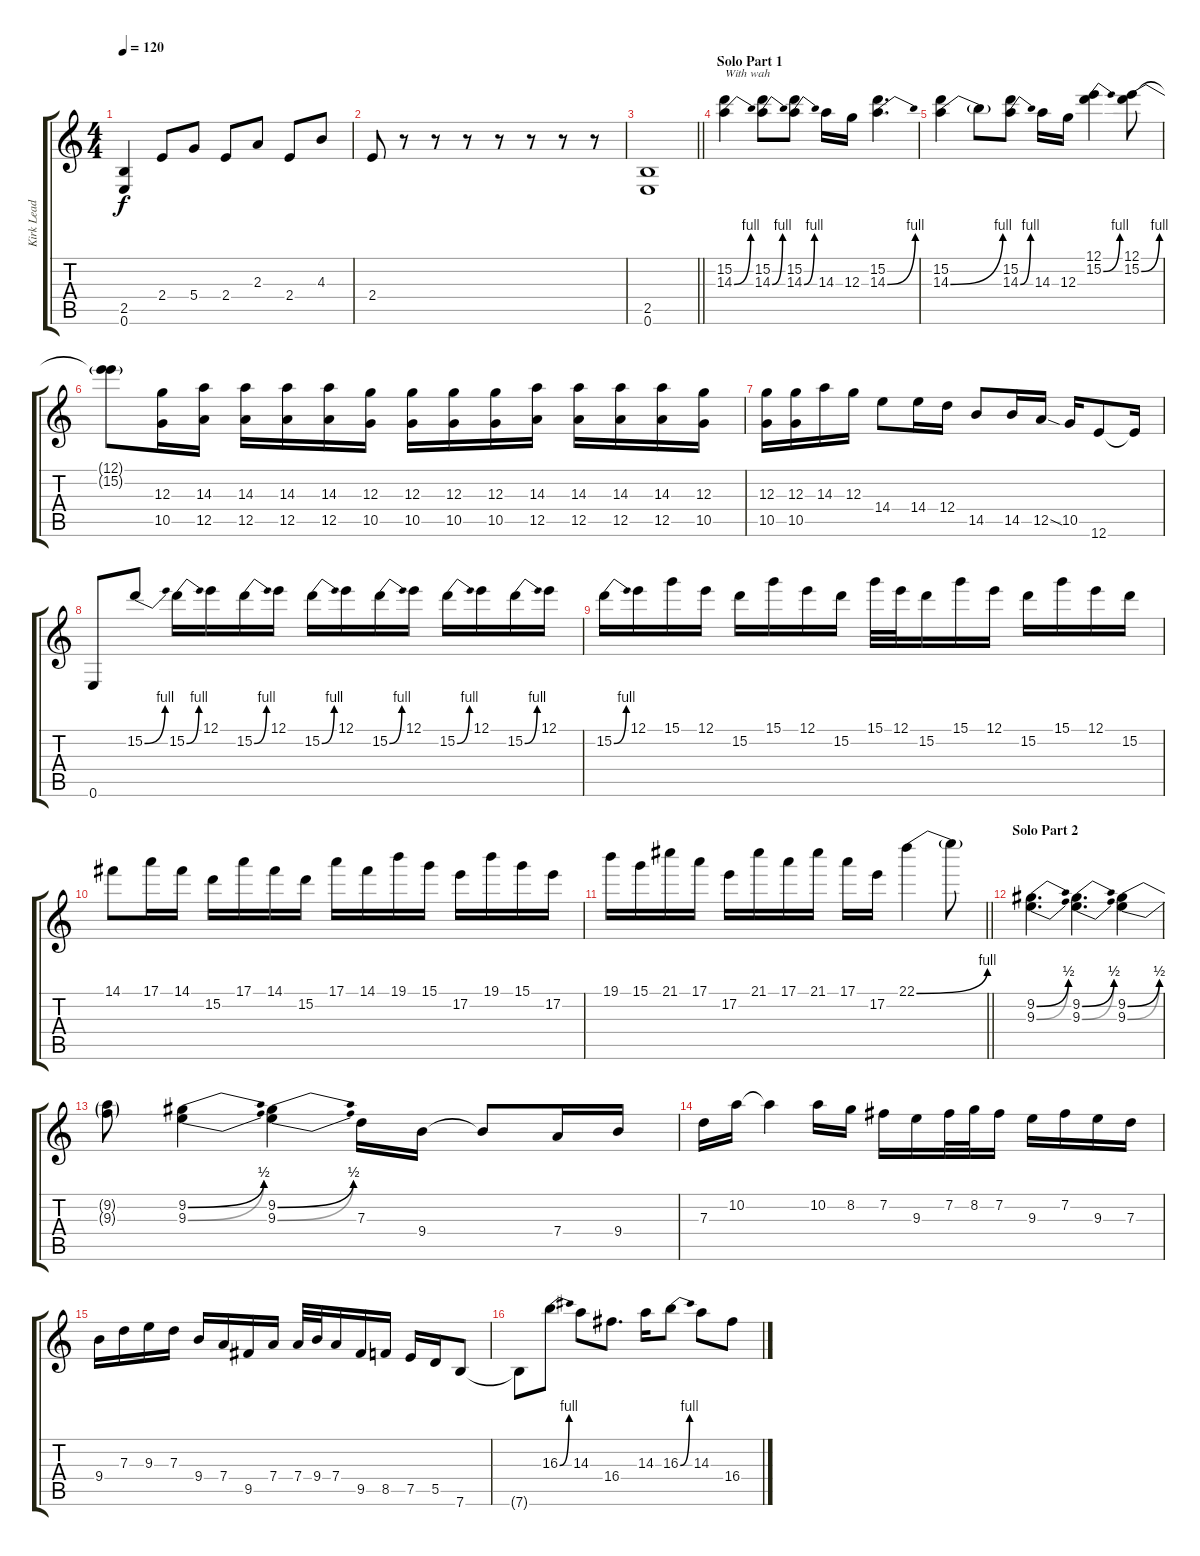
\track ("Kirk Lead 2" "Kirk Lead ") {instrument distortionguitar}
\staff {score tabs}
\tuning (E4 B3 G3 D3 A2 E2) {hide}
\ts (4 4)
\tempo 120
\clef g2
\ks c
(2.5 0.6).4{dy f} 2.4.8 5.4.8 2.4.8 2.3.8 2.4.8 4.3.8 |
2.4.8 r.8 r.8 r.8 r.8 r.8 r.8 r.8 |
\barLineRight lightlight
(2.5 0.6).1 |
\section ("" "Solo Part 1")
(15.2 14.3{be (bend 0 0 60 4)}).4{txt "With wah"} (15.2 14.3{be (bend 0 0 60 4)}).8 (15.2 14.3{be (bend 0 0 60 4)}).8 14.3.16 12.3.16 (15.2 14.3{be (bend 0 0 60 4)}).4{d} |
(15.2 14.3{be (bend 0 0 60 4)}).4 14.3{t}.8 (15.2 14.3{be (bend 0 0 60 4)}).8 14.3.16 12.3.16 (12.1 15.2{be (bend 0 0 60 4)}).4 (12.1 15.2{be (bend 0 0 60 4)}).8 |
(12.1{t} 15.2{t}).8 (12.3 10.5).16 (14.3 12.5).16 (14.3 12.5).16 (14.3 12.5).16 (14.3 12.5).16 (12.3 10.5).16 (12.3 10.5).16 (12.3 10.5).16 (12.3 10.5).16 (14.3 12.5).16 (14.3 12.5).16 (14.3 12.5).16 (14.3 12.5).16 (12.3 10.5).16 |
(12.3 10.5).16 (12.3 10.5).16 14.3.16 12.3.16 14.4.8 14.4.16 12.4.16 14.5.8 14.5.16 12.5{sod}.16 10.5.16 12.6.8 12.6{t}.16 |
0.6.8 15.2{be (bend 0 0 60 4)}.8 15.2{be (bend 0 0 60 4)}.16 12.1.16 15.2{be (bend 0 0 60 4)}.16 12.1.16 15.2{be (bend 0 0 60 4)}.16 12.1.16 15.2{be (bend 0 0 60 4)}.16 12.1.16 15.2{be (bend 0 0 60 4)}.16 12.1.16 15.2{be (bend 0 0 60 4)}.16 12.1.16 |
15.2{be (bend 0 0 60 4)}.16 12.1.16 15.1.16 12.1.16 15.2.16 15.1.16 12.1.16 15.2.16 15.1.32 12.1.32 15.2.16 15.1.16 12.1.16 15.2.16 15.1.16 12.1.16 15.2.16 |
14.1.8 17.1.16 14.1.16 15.2.16 17.1.16 14.1.16 15.2.16 17.1.16 14.1.16 19.1.16 15.1.16 17.2.16 19.1.16 15.1.16 17.2.16 |
\barLineRight lightlight
19.1.16 15.1.16 21.1.16 17.1.16 17.2.16 21.1.16 17.1.16 21.1.16 17.1.16 17.2.16 22.1{be (bend 0 0 60 4)}.4 22.1{t}.8 |
\section ("" "Solo Part 2")
(9.2{be (bend 0 0 60 2)} 9.3{be (bend 0 0 60 2)}).4{d} (9.2{be (bend 0 0 60 2)} 9.3{be (bend 0 0 60 2)}).4{d} (9.2{be (bend 0 0 60 2)} 9.3{be (bend 0 0 60 2)}).4 |
(9.2{t} 9.3{t}).8 (9.2{be (bend 0 0 60 2)} 9.3{be (bend 0 0 60 2)}).4 (9.2{be (bend 0 0 60 2)} 9.3{be (bend 0 0 60 2)}).4 7.3.16 9.4.16 9.4{t}.8 7.4.16 9.4.16 |
7.3.16 10.2.16 10.2{t}.4 10.2.16 8.2.16 7.2.16 9.3.16 7.2.32 8.2.32 7.2.16 9.3.16 7.2.16 9.3.16 7.3.16 |
9.4.16 7.3.16 9.3.16 7.3.16 9.4.16 7.4.16 9.5.16 7.4.16 7.4.32 9.4.32 7.4.16 9.5.16 8.5.16 7.5.16 5.5.16 7.6.8 |
7.6{t}.8 16.3{be (bend 0 0 60 4)}.8 14.3.8 16.4.8{d} 14.3.16 16.3{be (bend 0 0 60 4)}.8 14.3.8 16.4.8
